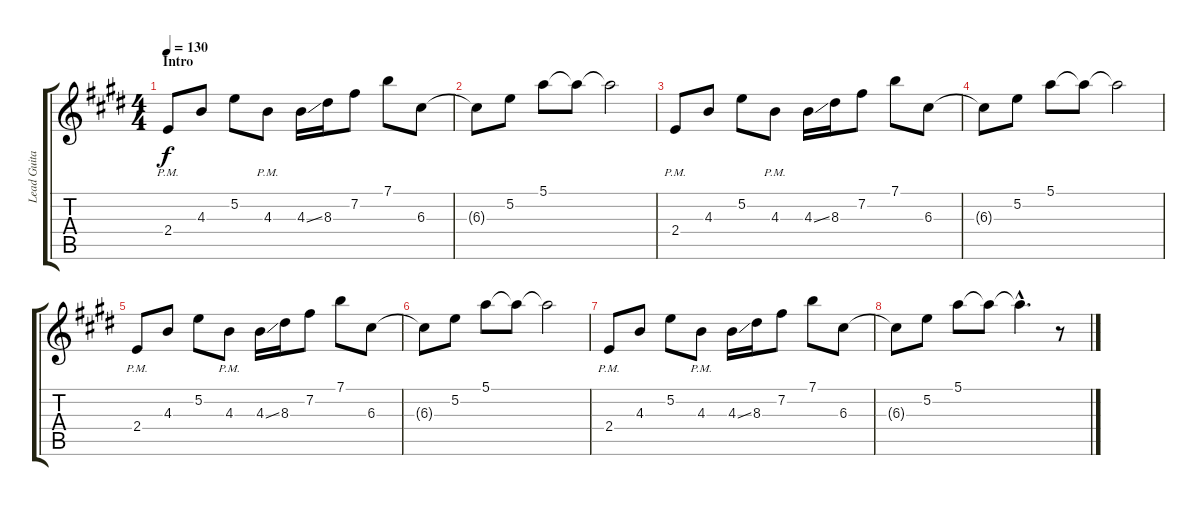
\track ("Lead Guitar" "Lead Guita") {instrument distortionguitar}
\staff {score tabs}
\tuning (E4 B3 G3 D3 A2 E2) {hide}
\ts (4 4)
\section ("" "Intro")
\tempo 130
\clef g2
\ks e
2.4{pm}.8{dy f instrument distortionguitar} 4.3.8 5.2.8 4.3{pm}.8 4.3{ss}.16 8.3.16 7.2.8 7.1.8 6.3.8 |
6.3{t}.8 5.2.8 5.1.8 5.1{t}.8 5.1{t}.2 |
2.4{pm}.8 4.3.8 5.2.8 4.3{pm}.8 4.3{ss}.16 8.3.16 7.2.8 7.1.8 6.3.8 |
6.3{t}.8 5.2.8 5.1.8 5.1{t}.8 5.1{t}.2 |
2.4{pm}.8 4.3.8 5.2.8 4.3{pm}.8 4.3{ss}.16 8.3.16 7.2.8 7.1.8 6.3.8 |
6.3{t}.8 5.2.8 5.1.8 5.1{t}.8 5.1{t}.2 |
2.4{pm}.8 4.3.8 5.2.8 4.3{pm}.8 4.3{ss}.16 8.3.16 7.2.8 7.1.8 6.3.8 |
6.3{t}.8 5.2.8 5.1.8 5.1{t}.8 5.1{hac t}.4{d} r.8
